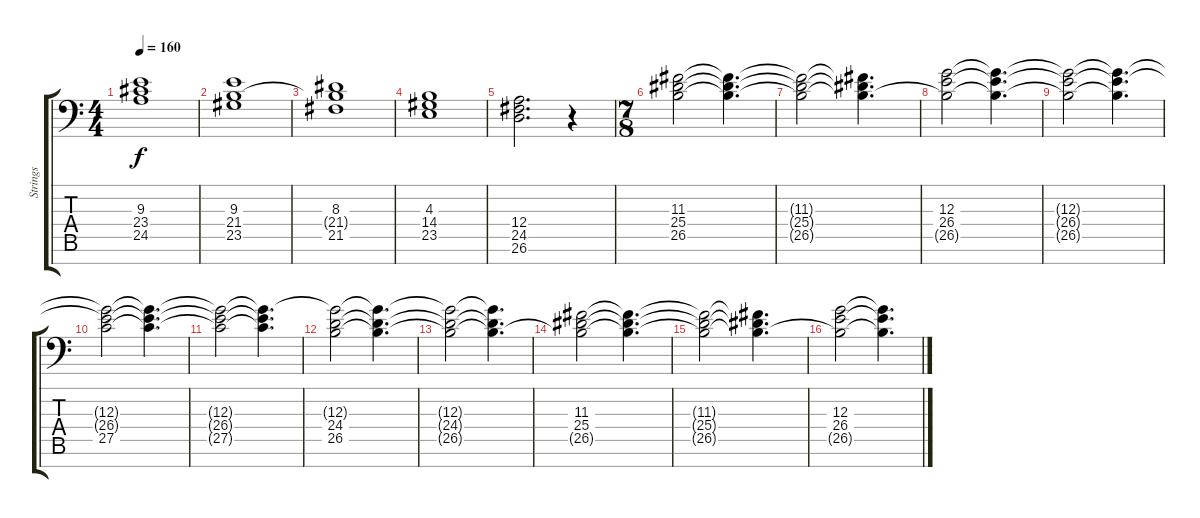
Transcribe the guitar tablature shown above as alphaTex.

\track ("Strings" "Strings") {instrument synthstrings1}
\staff {score tabs}
\tuning (E5 B4 G3 D2 A1 E1 B-1) {hide}
\ts (4 4)
\tempo 160
\clef f4
\ks c
(9.3{t} 23.4{t} 24.5{t}).1{dy f} |
(9.3 21.4 23.5).1 |
(8.3 21.4{t} 21.5).1 |
(4.3 14.4 23.5).1 |
(12.4 24.5 26.6).2{d} r.4 |
\ts (7 8)
(11.3 25.4 26.5).2 (11.3{t} 25.4{t} 26.5{t}).4{d} |
(11.3{t} 25.4{t} 26.5{t}).2 (11.3{t} 25.4{t} 26.5{t}).4{d} |
(12.3 26.4 26.5{t}).2 (12.3{t} 26.4{t} 26.5{t}).4{d} |
(12.3{t} 26.4{t} 26.5{t}).2 (12.3{t} 26.4{t} 26.5{t}).4{d} |
(12.3{t} 26.4{t} 27.5).2 (12.3{t} 26.4{t} 27.5{t}).4{d} |
(12.3{t} 26.4{t} 27.5{t}).2 (12.3{t} 26.4{t} 27.5{t}).4{d} |
(12.3{t} 24.4 26.5).2 (12.3{t} 24.4{t} 26.5{t}).4{d} |
(12.3{t} 24.4{t} 26.5{t}).2 (12.3{t} 24.4{t} 26.5{t}).4{d} |
(11.3 25.4 26.5{t}).2 (11.3{t} 25.4{t} 26.5{t}).4{d} |
(11.3{t} 25.4{t} 26.5{t}).2 (11.3{t} 25.4{t} 26.5{t}).4{d} |
(12.3 26.4 26.5{t}).2 (12.3{t} 26.4{t} 26.5{t}).4{d}
